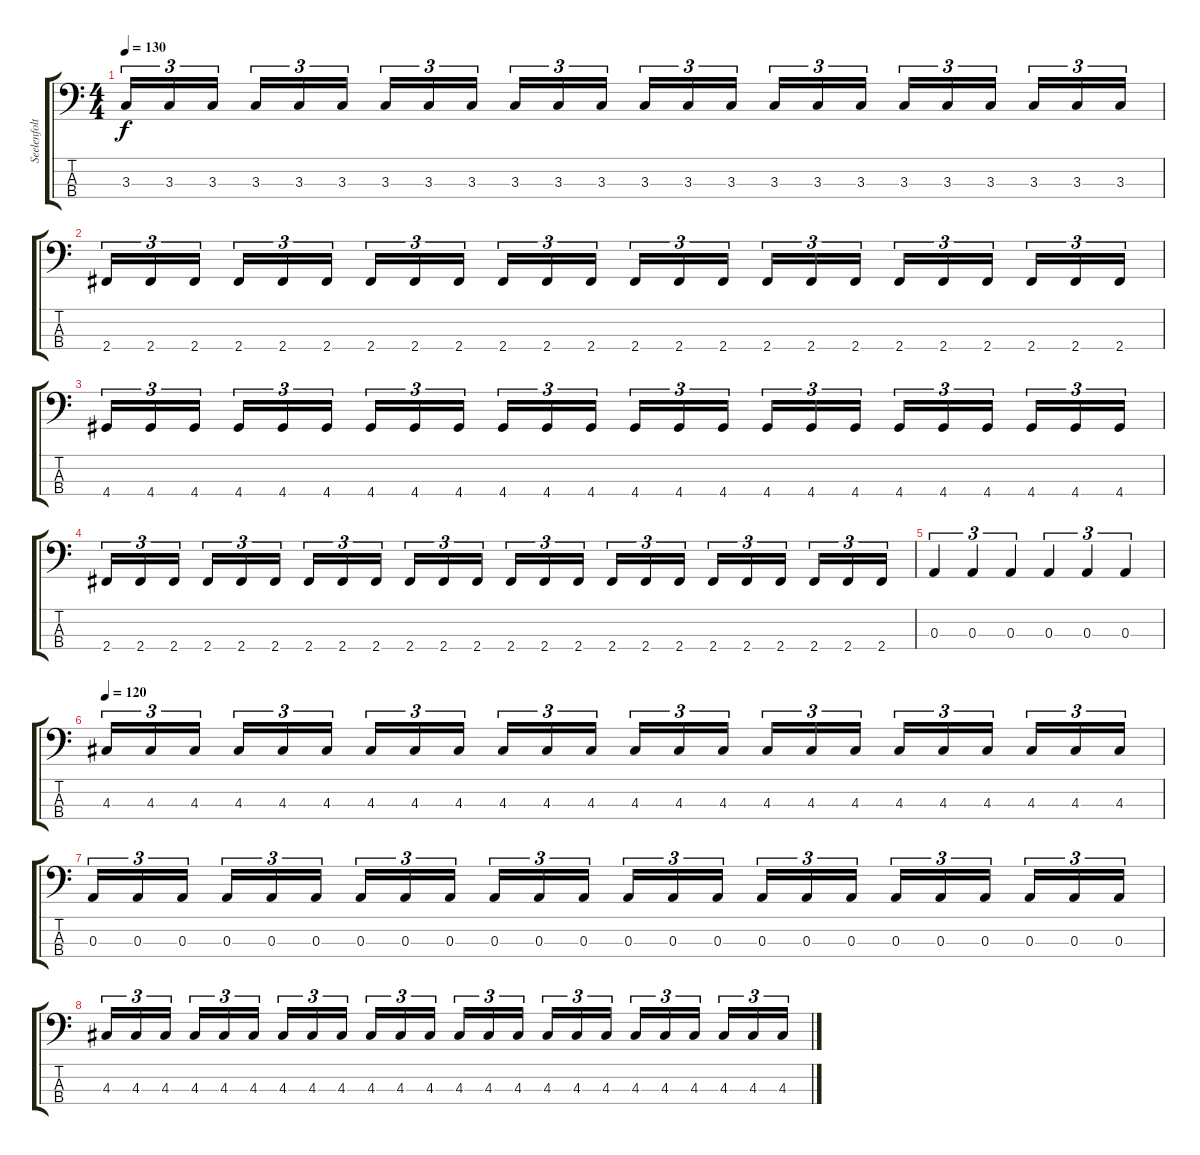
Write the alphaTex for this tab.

\track ("Seelenfolter (Bass)" "Seelenfolt") {instrument electricbasspick}
\staff {score tabs}
\tuning (G2 D2 A1 E1) {hide}
\ts (4 4)
\tempo 130
\clef f4
\ks c
3.3.16{tu (3 2) dy f} 3.3.16{tu (3 2)} 3.3.16{tu (3 2) beam splitsecondary} 3.3.16{tu (3 2)} 3.3.16{tu (3 2)} 3.3.16{tu (3 2)} 3.3.16{tu (3 2)} 3.3.16{tu (3 2)} 3.3.16{tu (3 2) beam splitsecondary} 3.3.16{tu (3 2)} 3.3.16{tu (3 2)} 3.3.16{tu (3 2)} 3.3.16{tu (3 2)} 3.3.16{tu (3 2)} 3.3.16{tu (3 2) beam splitsecondary} 3.3.16{tu (3 2)} 3.3.16{tu (3 2)} 3.3.16{tu (3 2)} 3.3.16{tu (3 2)} 3.3.16{tu (3 2)} 3.3.16{tu (3 2) beam splitsecondary} 3.3.16{tu (3 2)} 3.3.16{tu (3 2)} 3.3.16{tu (3 2)} |
2.4.16{tu (3 2)} 2.4.16{tu (3 2)} 2.4.16{tu (3 2) beam splitsecondary} 2.4.16{tu (3 2)} 2.4.16{tu (3 2)} 2.4.16{tu (3 2)} 2.4.16{tu (3 2)} 2.4.16{tu (3 2)} 2.4.16{tu (3 2) beam splitsecondary} 2.4.16{tu (3 2)} 2.4.16{tu (3 2)} 2.4.16{tu (3 2)} 2.4.16{tu (3 2)} 2.4.16{tu (3 2)} 2.4.16{tu (3 2) beam splitsecondary} 2.4.16{tu (3 2)} 2.4.16{tu (3 2)} 2.4.16{tu (3 2)} 2.4.16{tu (3 2)} 2.4.16{tu (3 2)} 2.4.16{tu (3 2) beam splitsecondary} 2.4.16{tu (3 2)} 2.4.16{tu (3 2)} 2.4.16{tu (3 2)} |
4.4.16{tu (3 2)} 4.4.16{tu (3 2)} 4.4.16{tu (3 2) beam splitsecondary} 4.4.16{tu (3 2)} 4.4.16{tu (3 2)} 4.4.16{tu (3 2)} 4.4.16{tu (3 2)} 4.4.16{tu (3 2)} 4.4.16{tu (3 2) beam splitsecondary} 4.4.16{tu (3 2)} 4.4.16{tu (3 2)} 4.4.16{tu (3 2)} 4.4.16{tu (3 2)} 4.4.16{tu (3 2)} 4.4.16{tu (3 2) beam splitsecondary} 4.4.16{tu (3 2)} 4.4.16{tu (3 2)} 4.4.16{tu (3 2)} 4.4.16{tu (3 2)} 4.4.16{tu (3 2)} 4.4.16{tu (3 2) beam splitsecondary} 4.4.16{tu (3 2)} 4.4.16{tu (3 2)} 4.4.16{tu (3 2)} |
2.4.16{tu (3 2)} 2.4.16{tu (3 2)} 2.4.16{tu (3 2) beam splitsecondary} 2.4.16{tu (3 2)} 2.4.16{tu (3 2)} 2.4.16{tu (3 2)} 2.4.16{tu (3 2)} 2.4.16{tu (3 2)} 2.4.16{tu (3 2) beam splitsecondary} 2.4.16{tu (3 2)} 2.4.16{tu (3 2)} 2.4.16{tu (3 2)} 2.4.16{tu (3 2)} 2.4.16{tu (3 2)} 2.4.16{tu (3 2) beam splitsecondary} 2.4.16{tu (3 2)} 2.4.16{tu (3 2)} 2.4.16{tu (3 2)} 2.4.16{tu (3 2)} 2.4.16{tu (3 2)} 2.4.16{tu (3 2) beam splitsecondary} 2.4.16{tu (3 2)} 2.4.16{tu (3 2)} 2.4.16{tu (3 2)} |
0.3.4{tu (3 2)} 0.3.4{tu (3 2)} 0.3.4{tu (3 2)} 0.3.4{tu (3 2)} 0.3.4{tu (3 2)} 0.3.4{tu (3 2)} |
\tempo 120
4.3.16{tu (3 2)} 4.3.16{tu (3 2)} 4.3.16{tu (3 2) beam splitsecondary} 4.3.16{tu (3 2)} 4.3.16{tu (3 2)} 4.3.16{tu (3 2)} 4.3.16{tu (3 2)} 4.3.16{tu (3 2)} 4.3.16{tu (3 2) beam splitsecondary} 4.3.16{tu (3 2)} 4.3.16{tu (3 2)} 4.3.16{tu (3 2)} 4.3.16{tu (3 2)} 4.3.16{tu (3 2)} 4.3.16{tu (3 2) beam splitsecondary} 4.3.16{tu (3 2)} 4.3.16{tu (3 2)} 4.3.16{tu (3 2)} 4.3.16{tu (3 2)} 4.3.16{tu (3 2)} 4.3.16{tu (3 2) beam splitsecondary} 4.3.16{tu (3 2)} 4.3.16{tu (3 2)} 4.3.16{tu (3 2)} |
0.3.16{tu (3 2)} 0.3.16{tu (3 2)} 0.3.16{tu (3 2) beam splitsecondary} 0.3.16{tu (3 2)} 0.3.16{tu (3 2)} 0.3.16{tu (3 2)} 0.3.16{tu (3 2)} 0.3.16{tu (3 2)} 0.3.16{tu (3 2) beam splitsecondary} 0.3.16{tu (3 2)} 0.3.16{tu (3 2)} 0.3.16{tu (3 2)} 0.3.16{tu (3 2)} 0.3.16{tu (3 2)} 0.3.16{tu (3 2) beam splitsecondary} 0.3.16{tu (3 2)} 0.3.16{tu (3 2)} 0.3.16{tu (3 2)} 0.3.16{tu (3 2)} 0.3.16{tu (3 2)} 0.3.16{tu (3 2) beam splitsecondary} 0.3.16{tu (3 2)} 0.3.16{tu (3 2)} 0.3.16{tu (3 2)} |
4.3.16{tu (3 2)} 4.3.16{tu (3 2)} 4.3.16{tu (3 2) beam splitsecondary} 4.3.16{tu (3 2)} 4.3.16{tu (3 2)} 4.3.16{tu (3 2)} 4.3.16{tu (3 2)} 4.3.16{tu (3 2)} 4.3.16{tu (3 2) beam splitsecondary} 4.3.16{tu (3 2)} 4.3.16{tu (3 2)} 4.3.16{tu (3 2)} 4.3.16{tu (3 2)} 4.3.16{tu (3 2)} 4.3.16{tu (3 2) beam splitsecondary} 4.3.16{tu (3 2)} 4.3.16{tu (3 2)} 4.3.16{tu (3 2)} 4.3.16{tu (3 2)} 4.3.16{tu (3 2)} 4.3.16{tu (3 2) beam splitsecondary} 4.3.16{tu (3 2)} 4.3.16{tu (3 2)} 4.3.16{tu (3 2)}
